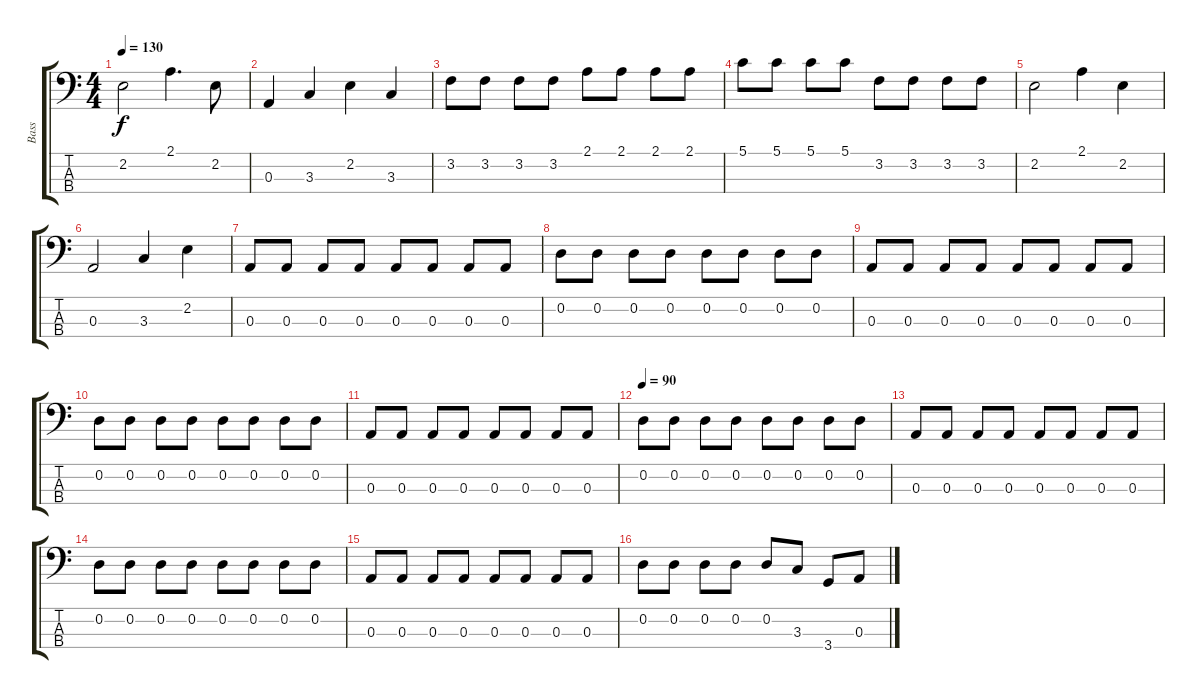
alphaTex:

\track ("Bass" "Bass") {instrument electricbassfinger}
\staff {score tabs}
\tuning (G2 D2 A1 E1) {hide}
\ts (4 4)
\tempo 130
\clef f4
\ks c
2.2.2{dy f} 2.1.4{d} 2.2.8 |
0.3.4 3.3.4 2.2.4 3.3.4 |
3.2.8 3.2.8 3.2.8 3.2.8 2.1.8 2.1.8 2.1.8 2.1.8 |
5.1.8 5.1.8 5.1.8 5.1.8 3.2.8 3.2.8 3.2.8 3.2.8 |
2.2.2 2.1.4 2.2.4 |
0.3.2 3.3.4 2.2.4 |
0.3.8 0.3.8 0.3.8 0.3.8 0.3.8 0.3.8 0.3.8 0.3.8 |
0.2.8 0.2.8 0.2.8 0.2.8 0.2.8 0.2.8 0.2.8 0.2.8 |
0.3.8 0.3.8 0.3.8 0.3.8 0.3.8 0.3.8 0.3.8 0.3.8 |
0.2.8 0.2.8 0.2.8 0.2.8 0.2.8 0.2.8 0.2.8 0.2.8 |
0.3.8 0.3.8 0.3.8 0.3.8 0.3.8 0.3.8 0.3.8 0.3.8 |
\tempo 90
0.2.8 0.2.8 0.2.8 0.2.8 0.2.8 0.2.8 0.2.8 0.2.8 |
0.3.8 0.3.8 0.3.8 0.3.8 0.3.8 0.3.8 0.3.8 0.3.8 |
0.2.8 0.2.8 0.2.8 0.2.8 0.2.8 0.2.8 0.2.8 0.2.8 |
0.3.8 0.3.8 0.3.8 0.3.8 0.3.8 0.3.8 0.3.8 0.3.8 |
0.2.8 0.2.8 0.2.8 0.2.8 0.2.8 3.3.8 3.4.8 0.3.8
